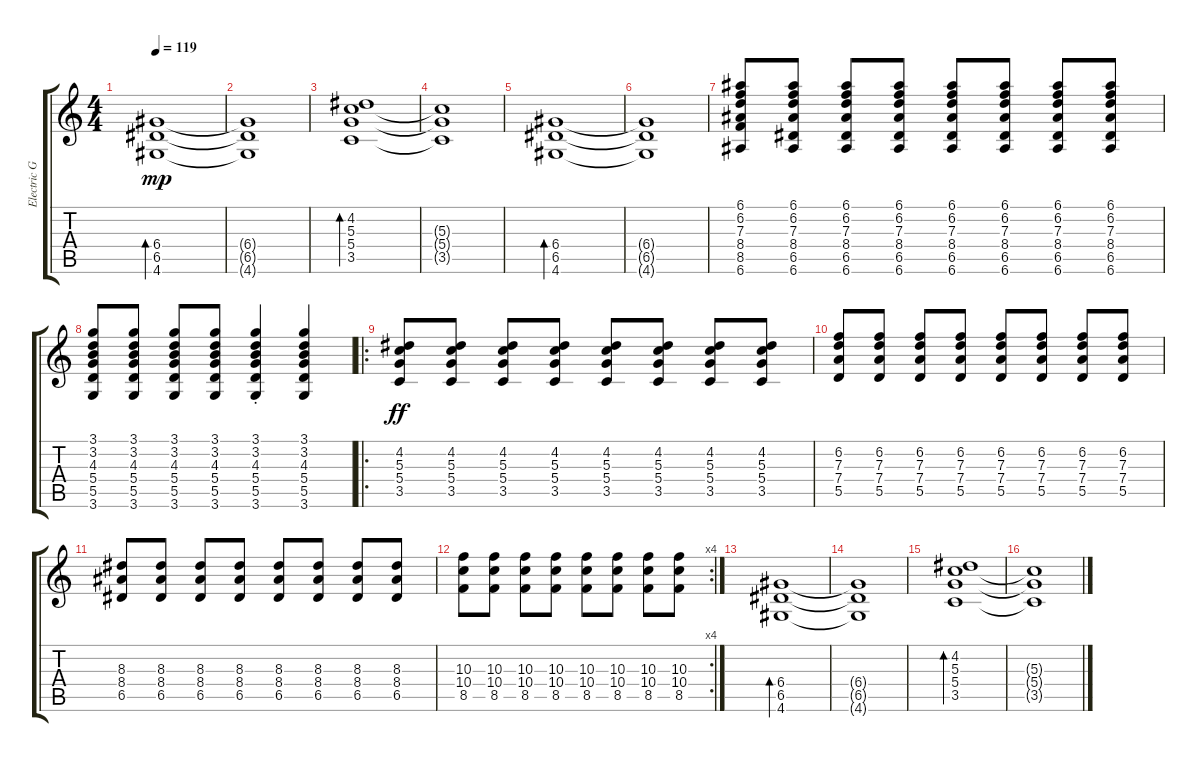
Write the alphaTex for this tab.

\track ("Electric Guitar" "Electric G") {instrument electricguitarclean}
\staff {score tabs}
\tuning (E4 B3 G3 D3 A2 E2) {hide}
\ts (4 4)
\tempo 119
\clef g2
\ks c
(6.4 6.5 4.6).1{bd 30 dy mp} |
(6.4{t} 6.5{t} 4.6{t}).1 |
(4.2 5.3 5.4 3.5).1{bd 30} |
(5.3{t} 5.4{t} 3.5{t}).1 |
(6.4 6.5 4.6).1{bd 30} |
(6.4{t} 6.5{t} 4.6{t}).1 |
(6.1 6.2 7.3 8.4 8.5 6.6).8 (6.1 6.2 7.3 8.4 6.5 6.6).8 (6.1 6.2 7.3 8.4 6.5 6.6).8 (6.1 6.2 7.3 8.4 6.5 6.6).8 (6.1 6.2 7.3 8.4 6.5 6.6).8 (6.1 6.2 7.3 8.4 6.5 6.6).8 (6.1 6.2 7.3 8.4 6.5 6.6).8 (6.1 6.2 7.3 8.4 6.5 6.6).8 |
(3.1 3.2 4.3 5.4 5.5 3.6).8 (3.1 3.2 4.3 5.4 5.5 3.6).8 (3.1 3.2 4.3 5.4 5.5 3.6).8 (3.1 3.2 4.3 5.4 5.5 3.6).8 (3.1{st} 3.2{st} 4.3{st} 5.4{st} 5.5{st} 3.6{st}).4 (3.1 3.2 4.3 5.4 5.5 3.6).4 |
\ro
(4.2 5.3 5.4 3.5).8{dy ff} (4.2 5.3 5.4 3.5).8 (4.2 5.3 5.4 3.5).8 (4.2 5.3 5.4 3.5).8 (4.2 5.3 5.4 3.5).8 (4.2 5.3 5.4 3.5).8 (4.2 5.3 5.4 3.5).8 (4.2 5.3 5.4 3.5).8 |
(6.2 7.3 7.4 5.5).8 (6.2 7.3 7.4 5.5).8 (6.2 7.3 7.4 5.5).8 (6.2 7.3 7.4 5.5).8 (6.2 7.3 7.4 5.5).8 (6.2 7.3 7.4 5.5).8 (6.2 7.3 7.4 5.5).8 (6.2 7.3 7.4 5.5).8 |
(8.3 8.4 6.5).8 (8.3 8.4 6.5).8 (8.3 8.4 6.5).8 (8.3 8.4 6.5).8 (8.3 8.4 6.5).8 (8.3 8.4 6.5).8 (8.3 8.4 6.5).8 (8.3 8.4 6.5).8 |
\rc 4
(10.3 10.4 8.5).8 (10.3 10.4 8.5).8 (10.3 10.4 8.5).8 (10.3 10.4 8.5).8 (10.3 10.4 8.5).8 (10.3 10.4 8.5).8 (10.3 10.4 8.5).8 (10.3 10.4 8.5).8 |
(6.4 6.5 4.6).1{bd 30} |
(6.4{t} 6.5{t} 4.6{t}).1 |
(4.2 5.3 5.4 3.5).1{bd 30} |
(5.3{t} 5.4{t} 3.5{t}).1
